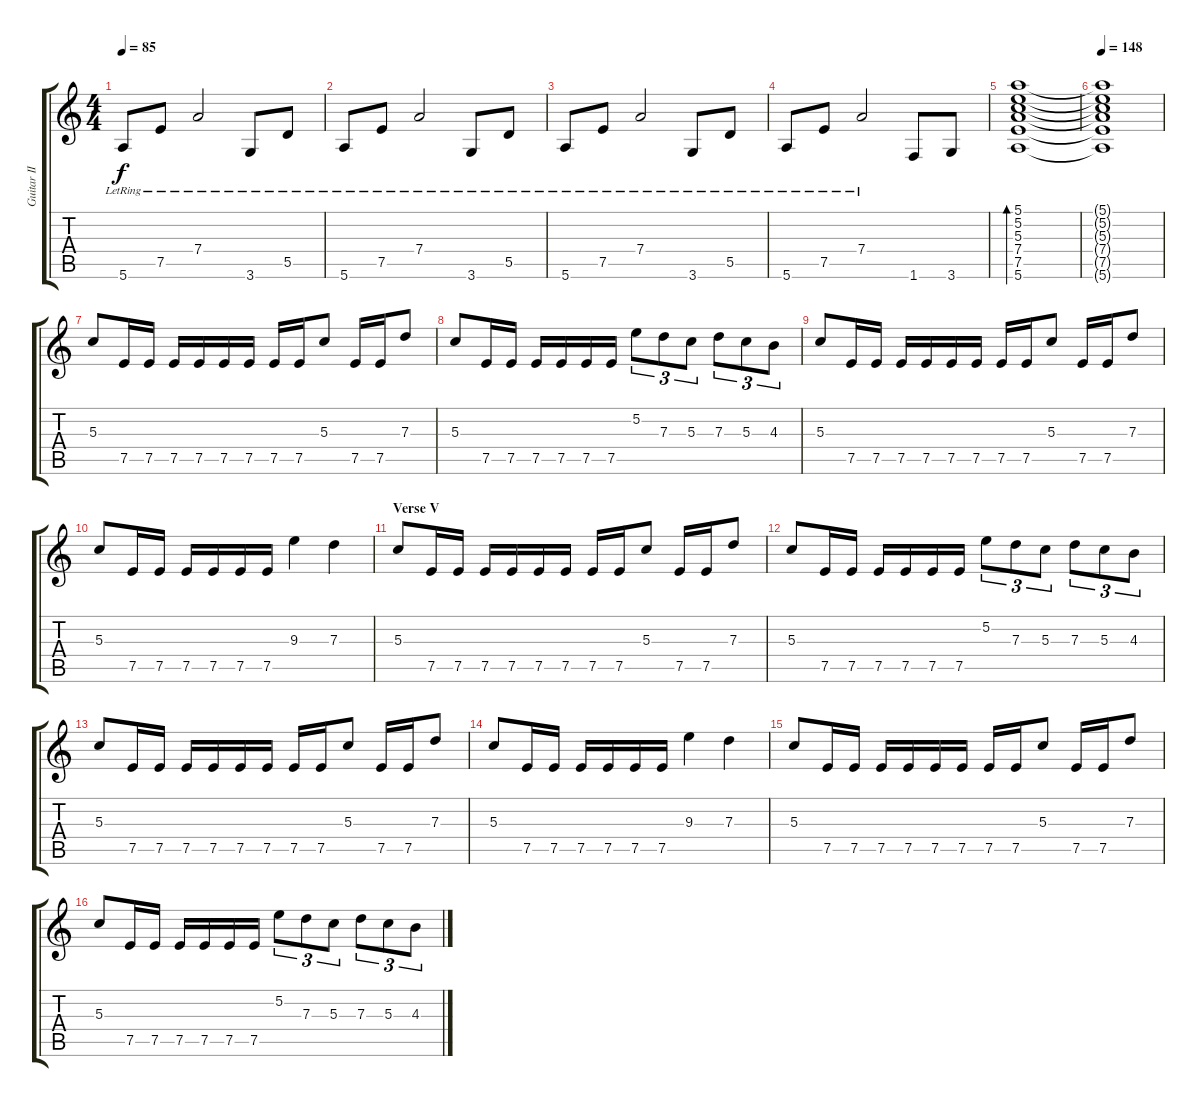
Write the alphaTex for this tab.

\track ("Guitar II" "Guitar II") {instrument distortionguitar}
\staff {score tabs}
\tuning (E4 B3 G3 D3 A2 E2) {hide}
\ts (4 4)
\tempo 85
\clef g2
\ks c
5.6{lr}.8{dy f} 7.5{lr}.8 7.4{lr}.2 3.6{lr}.8 5.5{lr}.8 |
5.6{lr}.8 7.5{lr}.8 7.4{lr}.2 3.6{lr}.8 5.5{lr}.8 |
5.6{lr}.8 7.5{lr}.8 7.4{lr}.2 3.6{lr}.8 5.5{lr}.8 |
5.6{lr}.8 7.5{lr}.8 7.4{lr}.2 1.6.8 3.6.8 |
(5.1 5.2 5.3 7.4 7.5 5.6).1{bd 480} |
\tempo 148
(5.1{t} 5.2{t} 5.3{t} 7.4{t} 7.5{t} 5.6{t}).1 |
5.3.8{volume 16 instrument distortionguitar} 7.5.16 7.5.16 7.5.16 7.5.16 7.5.16 7.5.16 7.5.16 7.5.16 5.3.8 7.5.16 7.5.16 7.3.8 |
5.3.8{volume 16 instrument distortionguitar} 7.5.16 7.5.16 7.5.16 7.5.16 7.5.16 7.5.16 5.2.8{tu (3 2)} 7.3.8{tu (3 2)} 5.3.8{tu (3 2)} 7.3.8{tu (3 2)} 5.3.8{tu (3 2)} 4.3.8{tu (3 2)} |
5.3.8{volume 16 instrument distortionguitar} 7.5.16 7.5.16 7.5.16 7.5.16 7.5.16 7.5.16 7.5.16 7.5.16 5.3.8 7.5.16 7.5.16 7.3.8 |
5.3.8{volume 12 instrument distortionguitar} 7.5.16 7.5.16 7.5.16 7.5.16 7.5.16 7.5.16 9.3.4 7.3.4 |
\section ("" "Verse V")
5.3.8 7.5.16 7.5.16 7.5.16 7.5.16 7.5.16 7.5.16 7.5.16 7.5.16 5.3.8 7.5.16 7.5.16 7.3.8 |
5.3.8 7.5.16 7.5.16 7.5.16 7.5.16 7.5.16 7.5.16 5.2.8{tu (3 2)} 7.3.8{tu (3 2)} 5.3.8{tu (3 2)} 7.3.8{tu (3 2)} 5.3.8{tu (3 2)} 4.3.8{tu (3 2)} |
5.3.8 7.5.16 7.5.16 7.5.16 7.5.16 7.5.16 7.5.16 7.5.16 7.5.16 5.3.8 7.5.16 7.5.16 7.3.8 |
5.3.8 7.5.16 7.5.16 7.5.16 7.5.16 7.5.16 7.5.16 9.3.4 7.3.4 |
5.3.8 7.5.16 7.5.16 7.5.16 7.5.16 7.5.16 7.5.16 7.5.16 7.5.16 5.3.8 7.5.16 7.5.16 7.3.8 |
5.3.8 7.5.16 7.5.16 7.5.16 7.5.16 7.5.16 7.5.16 5.2.8{tu (3 2)} 7.3.8{tu (3 2)} 5.3.8{tu (3 2)} 7.3.8{tu (3 2)} 5.3.8{tu (3 2)} 4.3.8{tu (3 2)}
